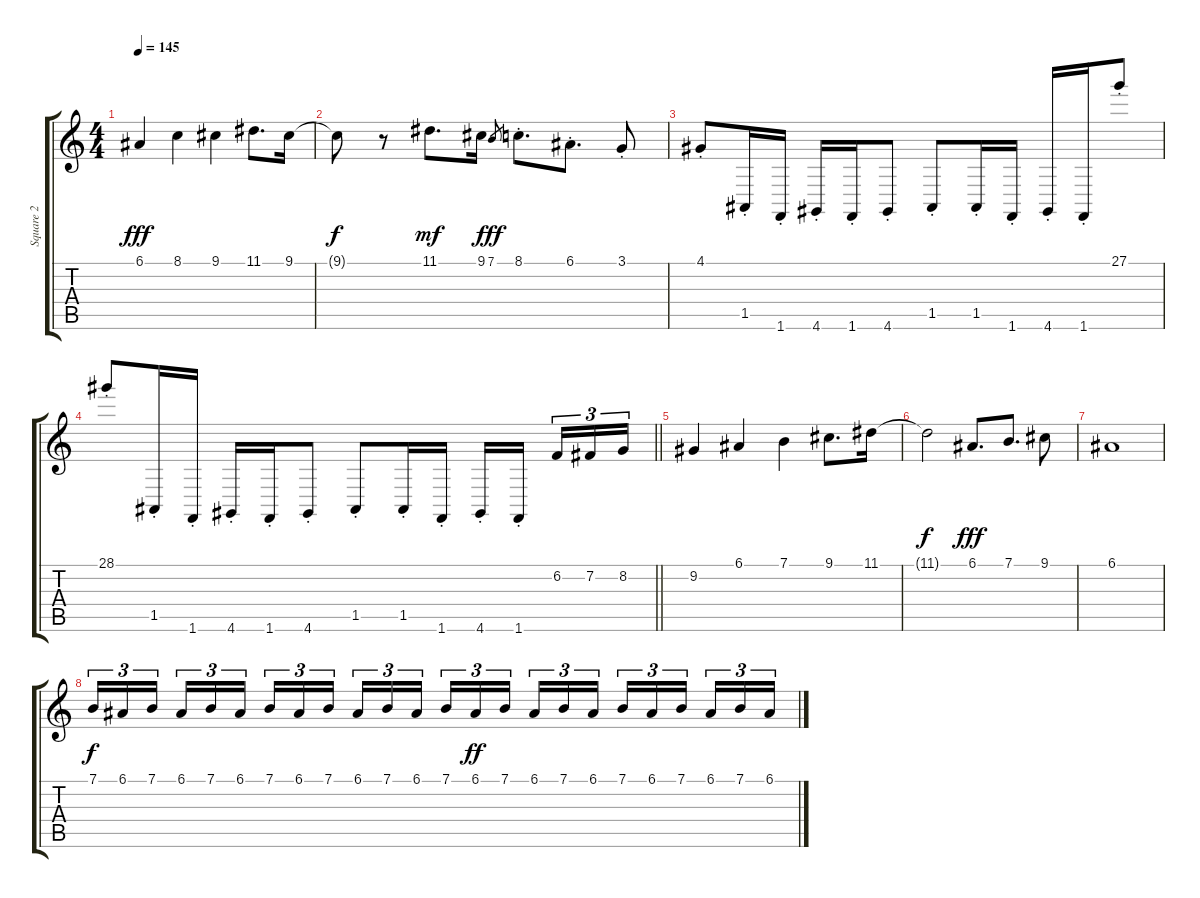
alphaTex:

\track ("Square 2" "Square 2") {instrument lead1square}
\staff {score tabs}
\tuning (E4 B3 G3 D3 A2 E2) {hide}
\ts (4 4)
\tempo 145
\clef g2
\ks c
6.1.4{dy fff} 8.1.4 9.1.4 11.1.8{d} 9.1.16 |
9.1{t}.8{dy f} r.8 11.1.8{d dy mf} 9.1.16 7.1.8{gr dy fff} 8.1{st}.8{d} 6.1{st}.8{d} 3.1{st}.8 |
4.1{st}.8 1.5{st}.16 1.6{st}.16 4.6{st}.16 1.6{st}.16 4.6{st}.8 1.5{st}.8 1.5{st}.16 1.6{st}.16 4.6{st}.16 1.6{st}.16 27.1{st}.8 |
\barLineRight lightlight
28.1{st}.8 1.5{st}.16 1.6{st}.16 4.6{st}.16 1.6{st}.16 4.6{st}.8 1.5{st}.8 1.5{st}.16 1.6{st}.16 4.6{st}.16 1.6{st}.16{beam splitsecondary} 6.2.16{tu (3 2)} 7.2.16{tu (3 2)} 8.2.16{tu (3 2)} |
9.2.4 6.1.4 7.1.4 9.1.8{d} 11.1.16 |
11.1{t}.2{dy f} 6.1.8{d dy fff} 7.1.8{d} 9.1.8 |
6.1.1 |
7.1.16{tu (3 2) dy f} 6.1.16{tu (3 2)} 7.1.16{tu (3 2) beam splitsecondary} 6.1.16{tu (3 2)} 7.1.16{tu (3 2)} 6.1.16{tu (3 2)} 7.1.16{tu (3 2)} 6.1.16{tu (3 2)} 7.1.16{tu (3 2) beam splitsecondary} 6.1.16{tu (3 2)} 7.1.16{tu (3 2)} 6.1.16{tu (3 2)} 7.1.16{tu (3 2)} 6.1.16{tu (3 2) dy ff} 7.1.16{tu (3 2) beam splitsecondary} 6.1.16{tu (3 2)} 7.1.16{tu (3 2)} 6.1.16{tu (3 2)} 7.1.16{tu (3 2)} 6.1.16{tu (3 2)} 7.1.16{tu (3 2) beam splitsecondary} 6.1.16{tu (3 2)} 7.1.16{tu (3 2)} 6.1.16{tu (3 2)}
